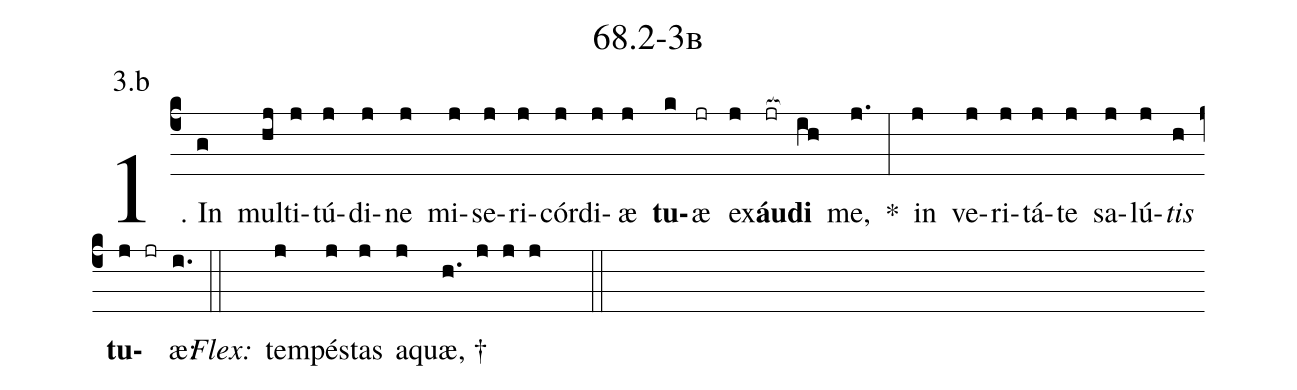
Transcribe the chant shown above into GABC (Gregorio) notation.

name: 68.2-3b;
annotation: 3.b;
%%
(c4)1. In(g) mul(hj)ti(j)tú(j)di(j)ne(j) mi(j)se(j)ri(j)cór(j)di(j)æ(j) <b>tu</b>(k)æ(jr) ex(j)<b>áu</b>(jr[ocb:1{])<b>di</b>(ih[ocb:0}]) me,(j.) *(:) in(j) ve(j)ri(j)tá(j)te(j) sa(j)lú(j)<i>tis</i>(h) <b>tu</b>(j jr)æ:(i.) (::)
<i>Flex:</i>()  tem(j)pés(j)tas(j) a(j)quæ, †(h. j j j  ::)

%E(j) u(j) o(j) u(h) a(j) e.(i.) (::)
